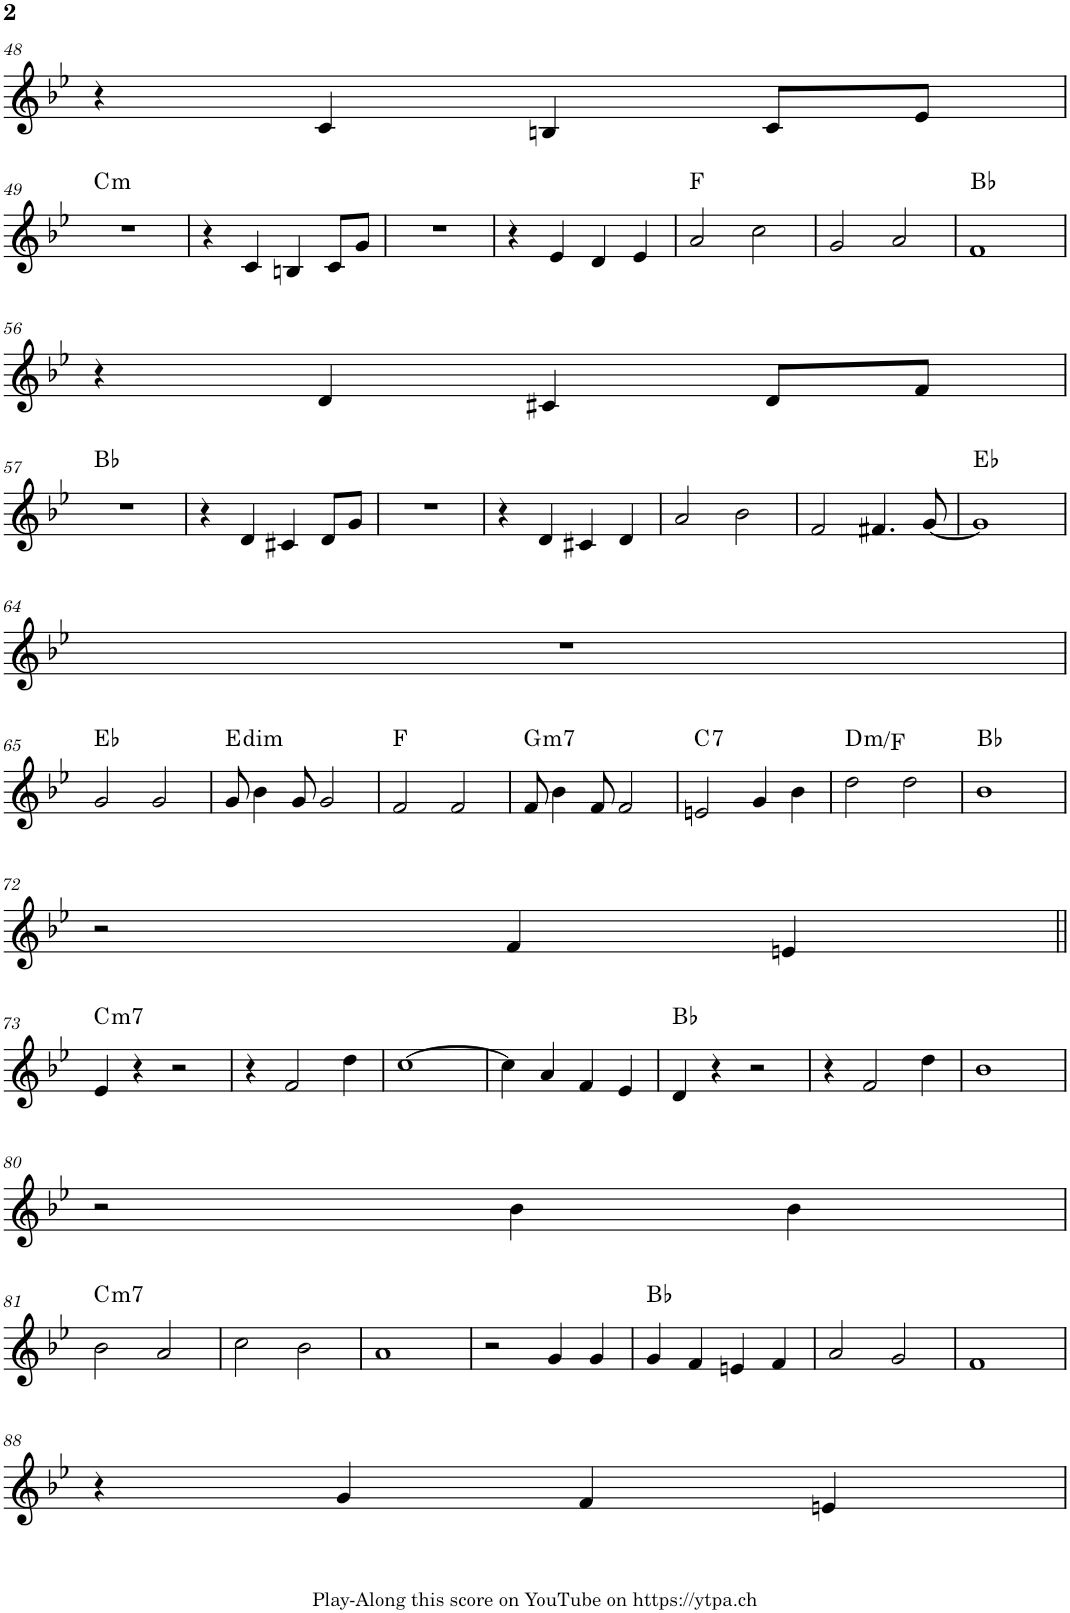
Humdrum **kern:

**kern	**harte
*part1	*part1
*staff1	*
*I"Piano	*
*I'Pno.	*
!!LO:PB:g=z
*clefG2	*
*k[b-e-]	*
*M2/2	*
*met(c|)	*
=48	=48
4r	.
4c/	.
4Bn/	.
8c/L	.
8e-/J	.
!!LO:LB:g=z
=49	=49
!	!LO:H:kt=m
1r	C:min
=50	=50
4r	.
4c/	.
4Bn/	.
8c/L	.
8g/J	.
=51	=51
1r	.
=52	=52
4r	.
4e-/	.
4d/	.
4e-/	.
=53	=53
2a/	F:maj
2cc\	.
=54	=54
2g/	.
2a/	.
=55	=55
1f	Bb:maj
!!LO:LB:g=z
=56	=56
4r	.
4d/	.
4c#X/	.
8d/L	.
8f/J	.
!!LO:LB:g=z
=57	=57
1r	Bb:maj
=58	=58
4r	.
4d/	.
4c#X/	.
8d/L	.
8g/J	.
=59	=59
1r	.
=60	=60
4r	.
4d/	.
4c#X/	.
4d/	.
=61	=61
2a/	.
2b-\	.
=62	=62
2f/	.
4.f#X/	.
[8g/	.
=63	=63
1g]	Eb:maj
!!LO:LB:g=z
=64	=64
1r	.
!!LO:LB:g=z
=65	=65
2g/	Eb:maj
2g/	.
=66	=66
!	!LO:H:kt=dim
8g/	E:dim
4b-\	.
8g/	.
2g/	.
=67	=67
2f/	F:maj
2f/	.
=68	=68
!	!LO:H:kt=m7
8f/	G:min7
4b-\	.
8f/	.
2f/	.
=69	=69
!	!LO:H:kt=7
2en/	C:7
4g/	.
4b-\	.
=70	=70
!	!LO:H:kt=m
2dd\	D:min/b3
2dd\	.
=71	=71
1b-	Bb:maj
!!LO:LB:g=z
=72	=72
2r	.
4f/	.
4en/	.
!!LO:LB:g=z
=73||	=73||
!	!LO:H:kt=m7
4e-/	C:min7
4r	.
2r	.
=74	=74
4r	.
2f/	.
4dd\	.
=75	=75
[1cc	.
=76	=76
4cc\]	.
4a/	.
4f/	.
4e-/	.
=77	=77
4d/	Bb:maj
4r	.
2r	.
=78	=78
4r	.
2f/	.
4dd\	.
=79	=79
1b-	.
!!LO:LB:g=z
=80	=80
2r	.
4b-\	.
4b-\	.
!!LO:LB:g=z
=81	=81
!	!LO:H:kt=m7
2b-\	C:min7
2a/	.
=82	=82
2cc\	.
2b-\	.
=83	=83
1a	.
=84	=84
2r	.
4g/	.
4g/	.
=85	=85
4g/	Bb:maj
4f/	.
4en/	.
4f/	.
=86	=86
2a/	.
2g/	.
=87	=87
1f	.
!!LO:LB:g=z
=88	=88
4r	.
4g/	.
4f/	.
4en/	.
=	=
*-	*-
